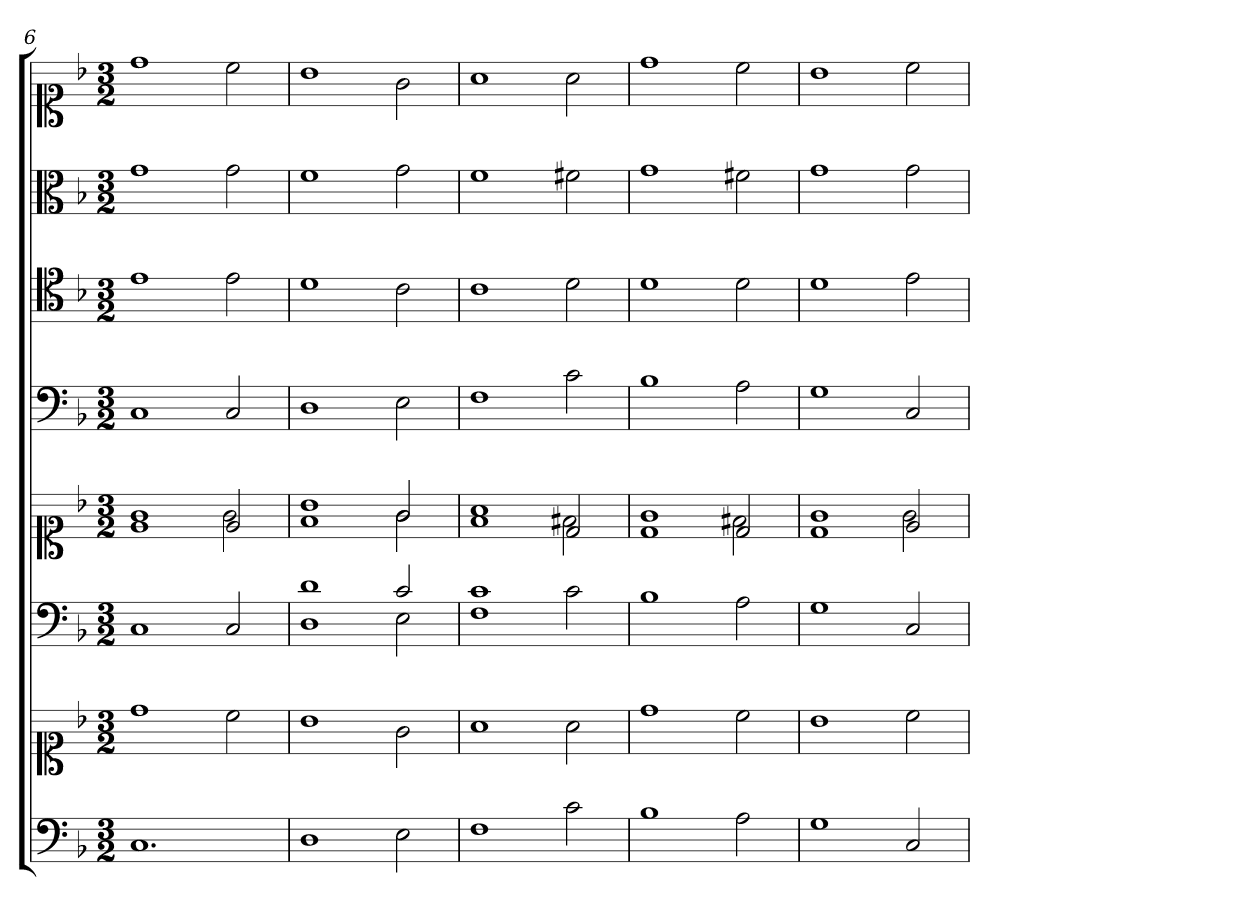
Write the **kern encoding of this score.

**kern	**kern	**kern	**kern	**kern	**kern	**kern	**kern
*part6	*part6	*part5	*part5	*part4	*part3	*part2	*part1
*staff8	*staff7	*staff6	*staff5	*staff4	*staff3	*staff2	*staff1
*clefF4	*clefC1	*clefF4	*clefC1	*clefF4	*clefC4	*clefC3	*clefC1
*k[b-]	*k[b-]	*k[b-]	*k[b-]	*k[b-]	*k[b-]	*k[b-]	*k[b-]
*F:	*F:	*F:	*F:	*F:	*F:	*F:	*F:
*M3/2	*M3/2	*M3/2	*M3/2	*M3/2	*M3/2	*M3/2	*M3/2
=6	=6	=6	=6	=6	=6	=6	=6
*	*	*	*^	*	*	*	*
1.C	1dd	1C	1e	1g	1C	1e	1g	1dd
.	2cc	2C	2e	2g	2C	2e	2g	2cc
=7	=7	=7	=7	=7	=7	=7	=7	=7
*	*	*^	*	*	*	*	*	*
1D	1b-	1d	1D	1b-	1f	1D	1d	1f	1b-
2E	2g	2c	2E	2g	2g	2E	2c	2g	2g
=8	=8	=8	=8	=8	=8	=8	=8	=8	=8
1F	1a	1c	1F	1a	1f	1F	1c	1f	1a
2c	2a	2ryy	2c	2d	2f#X	2c	2d	2f#X	2a
*	*	*v	*v	*	*	*	*	*	*
=9	=9	=9	=9	=9	=9	=9	=9	=9
1B-	1dd	1B-	1d	1g	1B-	1d	1g	1dd
2A	2cc	2A	2d	2f#X	2A	2d	2f#X	2cc
=10	=10	=10	=10	=10	=10	=10	=10	=10
1G	1b-	1G	1d	1g	1G	1d	1g	1b-
2C	2cc	2C	2e	2g	2C	2e	2g	2cc
*	*	*	*v	*v	*	*	*	*
=	=	=	=	=	=	=	=
*-	*-	*-	*-	*-	*-	*-	*-
